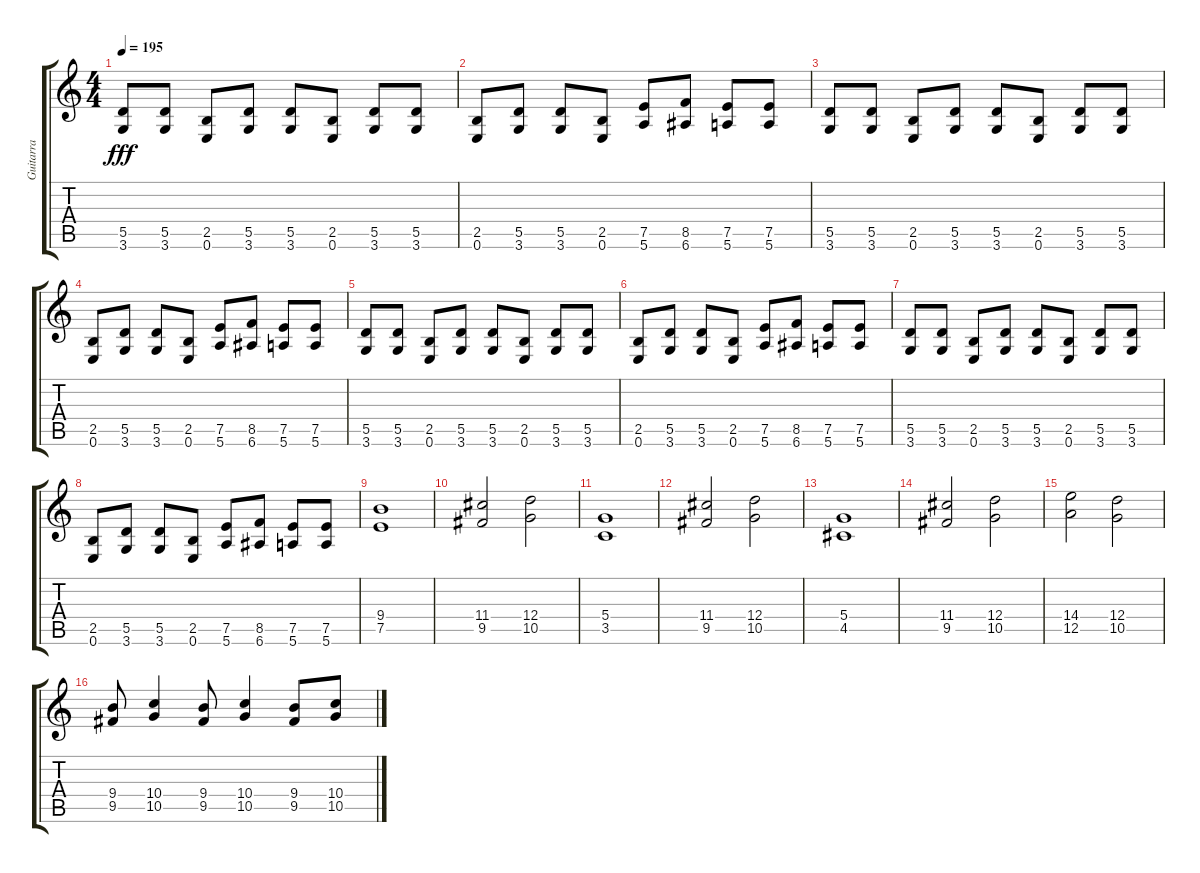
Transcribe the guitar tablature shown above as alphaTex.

\track ("Guitarra" "Guitarra") {instrument overdrivenguitar}
\staff {score tabs}
\tuning (E4 B3 G3 D3 A2 E2) {hide}
\ts (4 4)
\tempo 195
\clef g2
\ks c
(5.5 3.6).8{dy fff} (5.5 3.6).8 (2.5 0.6).8 (5.5 3.6).8 (5.5 3.6).8 (2.5 0.6).8 (5.5 3.6).8 (5.5 3.6).8 |
(2.5 0.6).8 (5.5 3.6).8 (5.5 3.6).8 (2.5 0.6).8 (7.5 5.6).8 (8.5 6.6).8 (7.5 5.6).8 (7.5 5.6).8 |
(5.5 3.6).8 (5.5 3.6).8 (2.5 0.6).8 (5.5 3.6).8 (5.5 3.6).8 (2.5 0.6).8 (5.5 3.6).8 (5.5 3.6).8 |
(2.5 0.6).8 (5.5 3.6).8 (5.5 3.6).8 (2.5 0.6).8 (7.5 5.6).8 (8.5 6.6).8 (7.5 5.6).8 (7.5 5.6).8 |
(5.5 3.6).8 (5.5 3.6).8 (2.5 0.6).8 (5.5 3.6).8 (5.5 3.6).8 (2.5 0.6).8 (5.5 3.6).8 (5.5 3.6).8 |
(2.5 0.6).8 (5.5 3.6).8 (5.5 3.6).8 (2.5 0.6).8 (7.5 5.6).8 (8.5 6.6).8 (7.5 5.6).8 (7.5 5.6).8 |
(5.5 3.6).8 (5.5 3.6).8 (2.5 0.6).8 (5.5 3.6).8 (5.5 3.6).8 (2.5 0.6).8 (5.5 3.6).8 (5.5 3.6).8 |
(2.5 0.6).8 (5.5 3.6).8 (5.5 3.6).8 (2.5 0.6).8 (7.5 5.6).8 (8.5 6.6).8 (7.5 5.6).8 (7.5 5.6).8 |
(9.4 7.5).1 |
(11.4 9.5).2 (12.4 10.5).2 |
(5.4 3.5).1 |
(11.4 9.5).2 (12.4 10.5).2 |
(5.4 4.5).1 |
(11.4 9.5).2 (12.4 10.5).2 |
(14.4 12.5).2 (12.4 10.5).2 |
(9.4 9.5).8 (10.4 10.5).4 (9.4 9.5).8 (10.4 10.5).4 (9.4 9.5).8 (10.4 10.5).8
